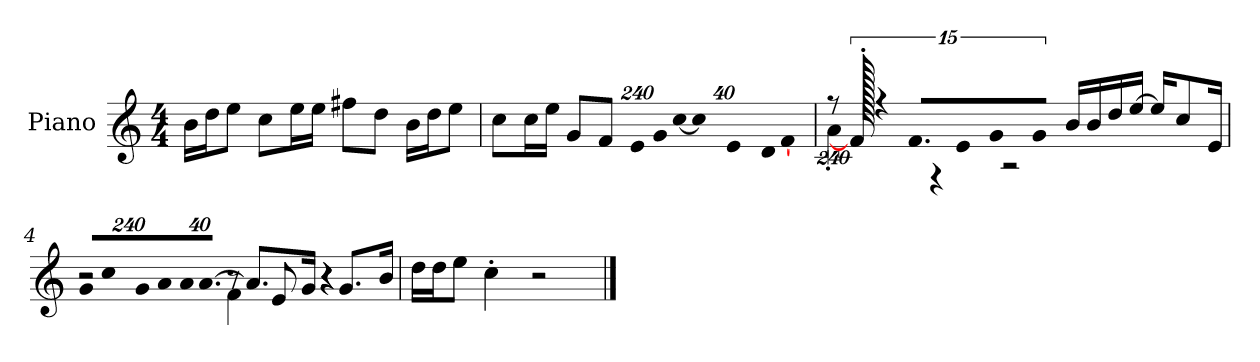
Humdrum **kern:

**kern
*part1
*staff1
*I"Piano
*I'P-no
*clefG2
*k[]
*M4/4
*MM90
=1
16b\LL
16dd\J
8ee\J
8cc\L
16ee\L
16ee\JJ
8ff#X\L
8dd\J
16b\LL
16dd\J
8ee\J
=2
8cc\L
16cc\L
16ee\JJ
8g/L
8f/J
*Xbrackettup
!LO:N:vis=16
1920%137e/LL
!LO:N:vis=32
640%23g/L
!LO:N:vis=32
[640%23cc/JJ
!LO:N:vis=8
960%137cc/]
!LO:N:vis=16
1920%137e/L
!LO:N:vis=32
640%23d/K
[384%41f/J
=3
*brackettup
!LO:N:vis=16
*^
1920%137r	4a'\
1920f'/]	.
!LO:N:vis=32	!
640%23r	.
!LO:N:vis=16.	!
960%103f/LL	.
!LO:N:vis=16	!
1920%137e/	.
.	4r
!LO:N:vis=16	!
1920%137g/J	.
!LO:N:vis=8	!
960%137g/J	.
.	2r
16b/LL	.
16b/	.
16dd/	.
[16ee/JJ	.
16ee/KL]	.
8cc/	.
16e/Jk	.
.	1920ryy
*v	*v
!!LO:LB:g=z
=4
*Xbrackettup
*^
!LO:N:vis=16	!
*	*^
1920%137g/KL	2r	2r
!LO:N:vis=8	!	!
960%137cc/	.	.
!LO:N:vis=16	!	!
1920%137g/L	.	.
!LO:N:vis=16	!	!
1920%137a/	.	.
!LO:N:vis=32	!	!
640%23a/K	.	.
!LO:N:vis=16.	!	!
[960%103a/JJ	.	.
8.a/L]	4f\	8r
.	.	8e/
16g/Jk	.	.
8.g/L	4r	4r
16b/Jk	.	.
*v	*v	*v
=5
16dd\LL
16dd\J
8ee\J
4cc'\
2r
==
*-
